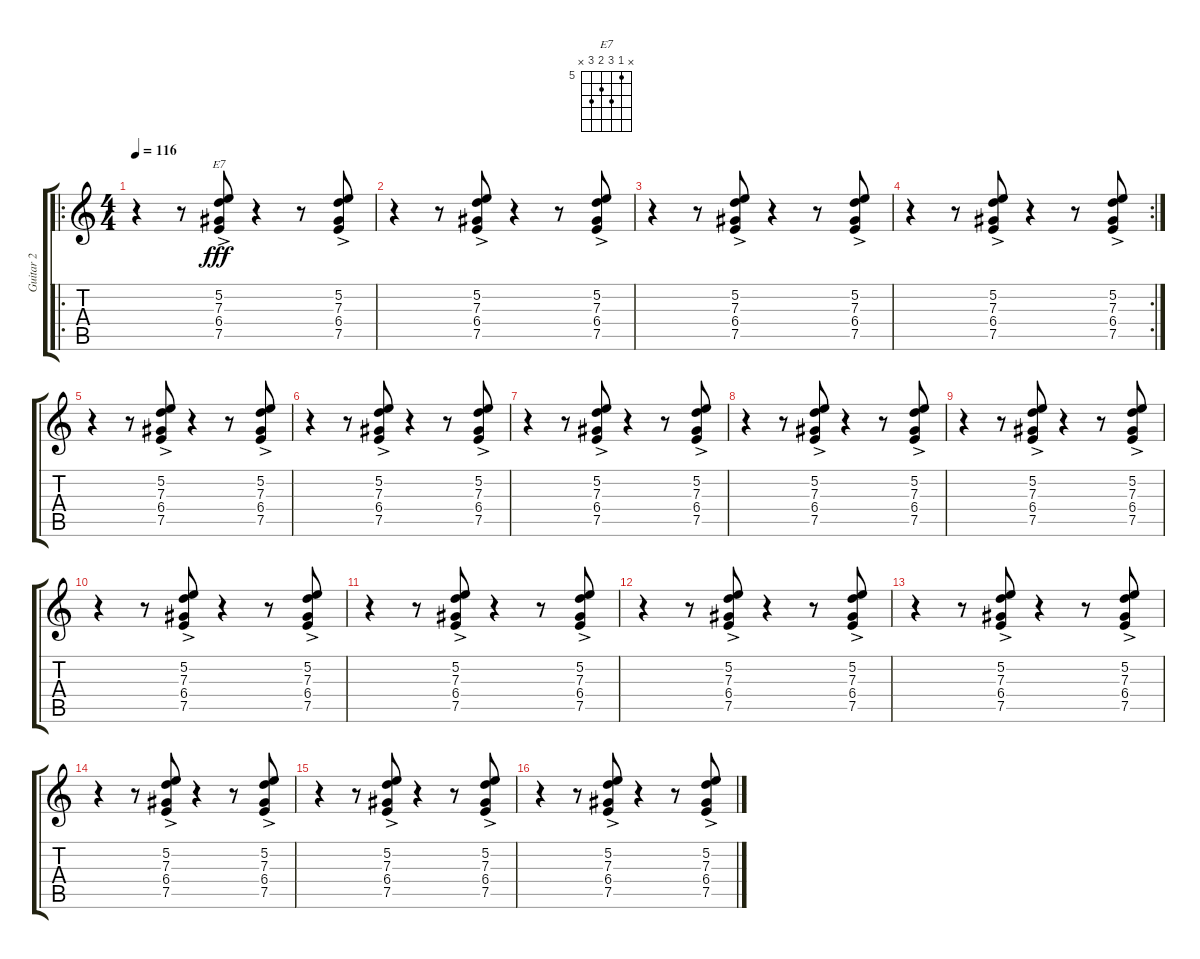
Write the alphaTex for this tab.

\track ("Guitar 2" "Guitar 2") {instrument electricguitarjazz}
\staff {score tabs}
\tuning (E4 B3 G3 D3 A2 E2) {hide}
\chord ("E7" x 5 7 6 7 x) {firstfret 5}
\ro
\ts (4 4)
\tempo 116
\clef g2
\ks c
r.4{dy f} r.8 (5.2{ac} 7.3{ac} 6.4{ac} 7.5{ac}).8{ch "E7" dy fff} r.4 r.8 (5.2{ac} 7.3{ac} 6.4{ac} 7.5{ac}).8 |
r.4 r.8 (5.2{ac} 7.3{ac} 6.4{ac} 7.5{ac}).8 r.4 r.8 (5.2{ac} 7.3{ac} 6.4{ac} 7.5{ac}).8 |
r.4 r.8 (5.2{ac} 7.3{ac} 6.4{ac} 7.5{ac}).8 r.4 r.8 (5.2{ac} 7.3{ac} 6.4{ac} 7.5{ac}).8 |
\rc 2
r.4 r.8 (5.2{ac} 7.3{ac} 6.4{ac} 7.5{ac}).8 r.4 r.8 (5.2{ac} 7.3{ac} 6.4{ac} 7.5{ac}).8 |
r.4 r.8 (5.2{ac} 7.3{ac} 6.4{ac} 7.5{ac}).8 r.4 r.8 (5.2{ac} 7.3{ac} 6.4{ac} 7.5{ac}).8 |
r.4 r.8 (5.2{ac} 7.3{ac} 6.4{ac} 7.5{ac}).8 r.4 r.8 (5.2{ac} 7.3{ac} 6.4{ac} 7.5{ac}).8 |
r.4 r.8 (5.2{ac} 7.3{ac} 6.4{ac} 7.5{ac}).8 r.4 r.8 (5.2{ac} 7.3{ac} 6.4{ac} 7.5{ac}).8 |
r.4 r.8 (5.2{ac} 7.3{ac} 6.4{ac} 7.5{ac}).8 r.4 r.8 (5.2{ac} 7.3{ac} 6.4{ac} 7.5{ac}).8 |
r.4 r.8 (5.2{ac} 7.3{ac} 6.4{ac} 7.5{ac}).8 r.4 r.8 (5.2{ac} 7.3{ac} 6.4{ac} 7.5{ac}).8 |
r.4 r.8 (5.2{ac} 7.3{ac} 6.4{ac} 7.5{ac}).8 r.4 r.8 (5.2{ac} 7.3{ac} 6.4{ac} 7.5{ac}).8 |
r.4 r.8 (5.2{ac} 7.3{ac} 6.4{ac} 7.5{ac}).8 r.4 r.8 (5.2{ac} 7.3{ac} 6.4{ac} 7.5{ac}).8 |
r.4 r.8 (5.2{ac} 7.3{ac} 6.4{ac} 7.5{ac}).8 r.4 r.8 (5.2{ac} 7.3{ac} 6.4{ac} 7.5{ac}).8 |
r.4 r.8 (5.2{ac} 7.3{ac} 6.4{ac} 7.5{ac}).8 r.4 r.8 (5.2{ac} 7.3{ac} 6.4{ac} 7.5{ac}).8 |
r.4 r.8 (5.2{ac} 7.3{ac} 6.4{ac} 7.5{ac}).8 r.4 r.8 (5.2{ac} 7.3{ac} 6.4{ac} 7.5{ac}).8 |
r.4 r.8 (5.2{ac} 7.3{ac} 6.4{ac} 7.5{ac}).8 r.4 r.8 (5.2{ac} 7.3{ac} 6.4{ac} 7.5{ac}).8 |
r.4 r.8 (5.2{ac} 7.3{ac} 6.4{ac} 7.5{ac}).8 r.4 r.8 (5.2{ac} 7.3{ac} 6.4{ac} 7.5{ac}).8
